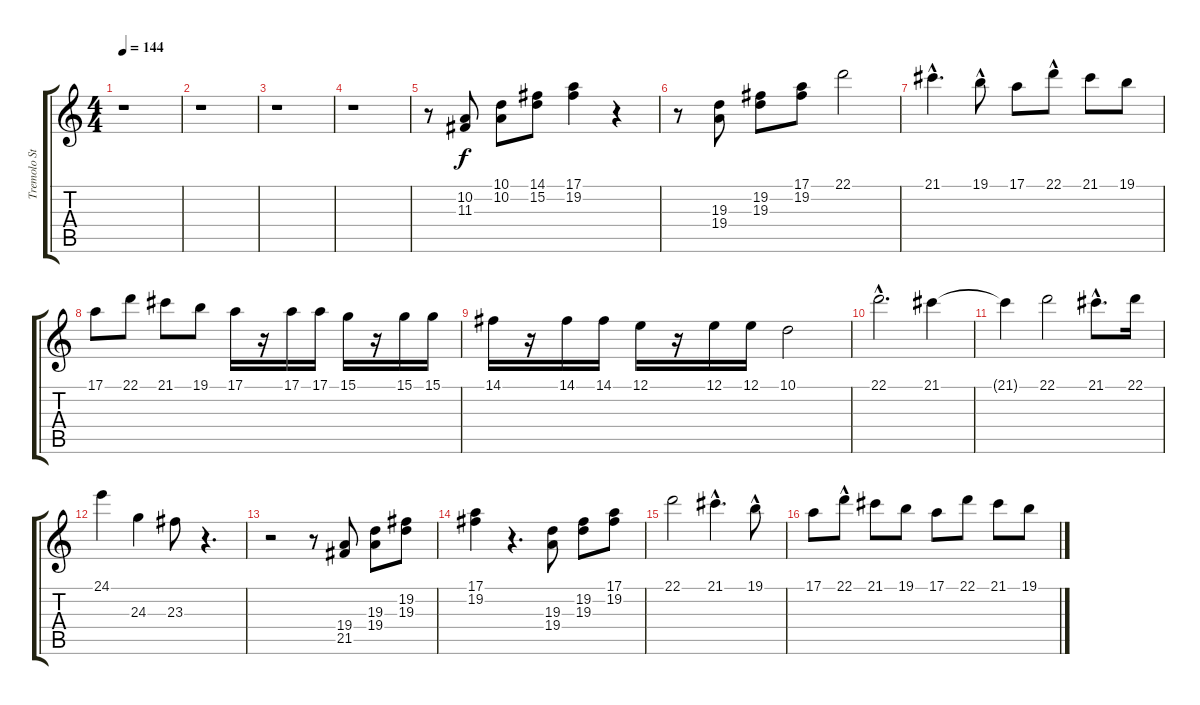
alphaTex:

\track ("Tremolo Strings" "Tremolo St") {instrument tremolostrings}
\staff {score tabs}
\tuning (E4 B3 G3 D3 A2 E2) {hide}
\ts (4 4)
\tempo 144
\clef g2
\ks c
r.1{dy f instrument tremolostrings} |
r.1 |
r.1 |
r.1 |
r.8 (10.2 11.3).8 (10.1 10.2).8 (14.1 15.2).8 (17.1 19.2).4 r.4 |
r.8 (19.3 19.4).8 (19.2 19.3).8 (17.1 19.2).8 22.1.2 |
21.1{hac}.4{d} 19.1{hac}.8 17.1.8 22.1{hac}.8 21.1.8 19.1.8 |
17.1.8 22.1.8 21.1.8 19.1.8 17.1.16 r.16 17.1.16 17.1.16 15.1.16 r.16 15.1.16 15.1.16 |
14.1.16 r.16 14.1.16 14.1.16 12.1.16 r.16 12.1.16 12.1.16 10.1.2 |
22.1{hac}.2{d} 21.1.4 |
21.1{t}.4 22.1.2 21.1{hac}.8{d} 22.1.16 |
24.1.4 24.3.4 23.3.8 r.4{d} |
r.2 r.8 (19.4 21.5).8 (19.3 19.4).8 (19.2 19.3).8 |
(17.1 19.2).4 r.4{d} (19.3 19.4).8 (19.2 19.3).8 (17.1 19.2).8 |
22.1.2 21.1{hac}.4{d} 19.1{hac}.8 |
17.1.8 22.1{hac}.8 21.1.8 19.1.8 17.1.8 22.1.8 21.1.8 19.1.8
